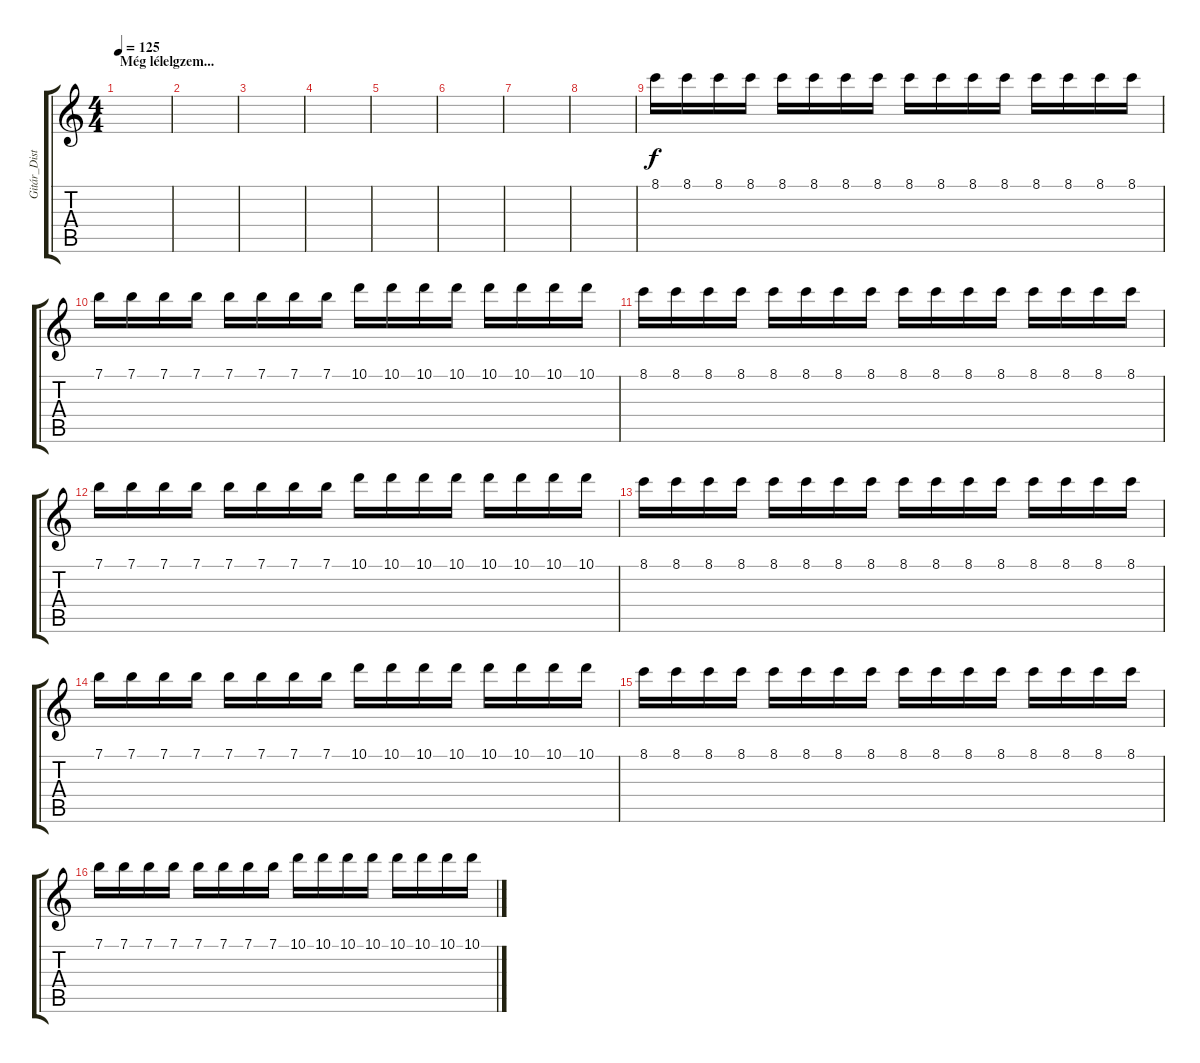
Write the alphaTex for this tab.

\track ("Gitár_Distr." "Gitár_Dist") {instrument distortionguitar}
\staff {score tabs}
\tuning (E4 B3 G3 D3 A2 E2) {hide}
\ts (4 4)
\section ("" "Még lélelgzem...")
\tempo 125
\clef g2
\ks c
|
|
|
|
|
|
|
|
8.1.16 8.1.16 8.1.16 8.1.16 8.1.16 8.1.16 8.1.16 8.1.16 8.1.16 8.1.16 8.1.16 8.1.16 8.1.16 8.1.16 8.1.16 8.1.16 |
7.1.16 7.1.16 7.1.16 7.1.16 7.1.16 7.1.16 7.1.16 7.1.16 10.1.16 10.1.16 10.1.16 10.1.16 10.1.16 10.1.16 10.1.16 10.1.16 |
8.1.16 8.1.16 8.1.16 8.1.16 8.1.16 8.1.16 8.1.16 8.1.16 8.1.16 8.1.16 8.1.16 8.1.16 8.1.16 8.1.16 8.1.16 8.1.16 |
7.1.16 7.1.16 7.1.16 7.1.16 7.1.16 7.1.16 7.1.16 7.1.16 10.1.16 10.1.16 10.1.16 10.1.16 10.1.16 10.1.16 10.1.16 10.1.16 |
8.1.16 8.1.16 8.1.16 8.1.16 8.1.16 8.1.16 8.1.16 8.1.16 8.1.16 8.1.16 8.1.16 8.1.16 8.1.16 8.1.16 8.1.16 8.1.16 |
7.1.16 7.1.16 7.1.16 7.1.16 7.1.16 7.1.16 7.1.16 7.1.16 10.1.16 10.1.16 10.1.16 10.1.16 10.1.16 10.1.16 10.1.16 10.1.16 |
8.1.16 8.1.16 8.1.16 8.1.16 8.1.16 8.1.16 8.1.16 8.1.16 8.1.16 8.1.16 8.1.16 8.1.16 8.1.16 8.1.16 8.1.16 8.1.16 |
7.1.16 7.1.16 7.1.16 7.1.16 7.1.16 7.1.16 7.1.16 7.1.16 10.1.16 10.1.16 10.1.16 10.1.16 10.1.16 10.1.16 10.1.16 10.1.16
